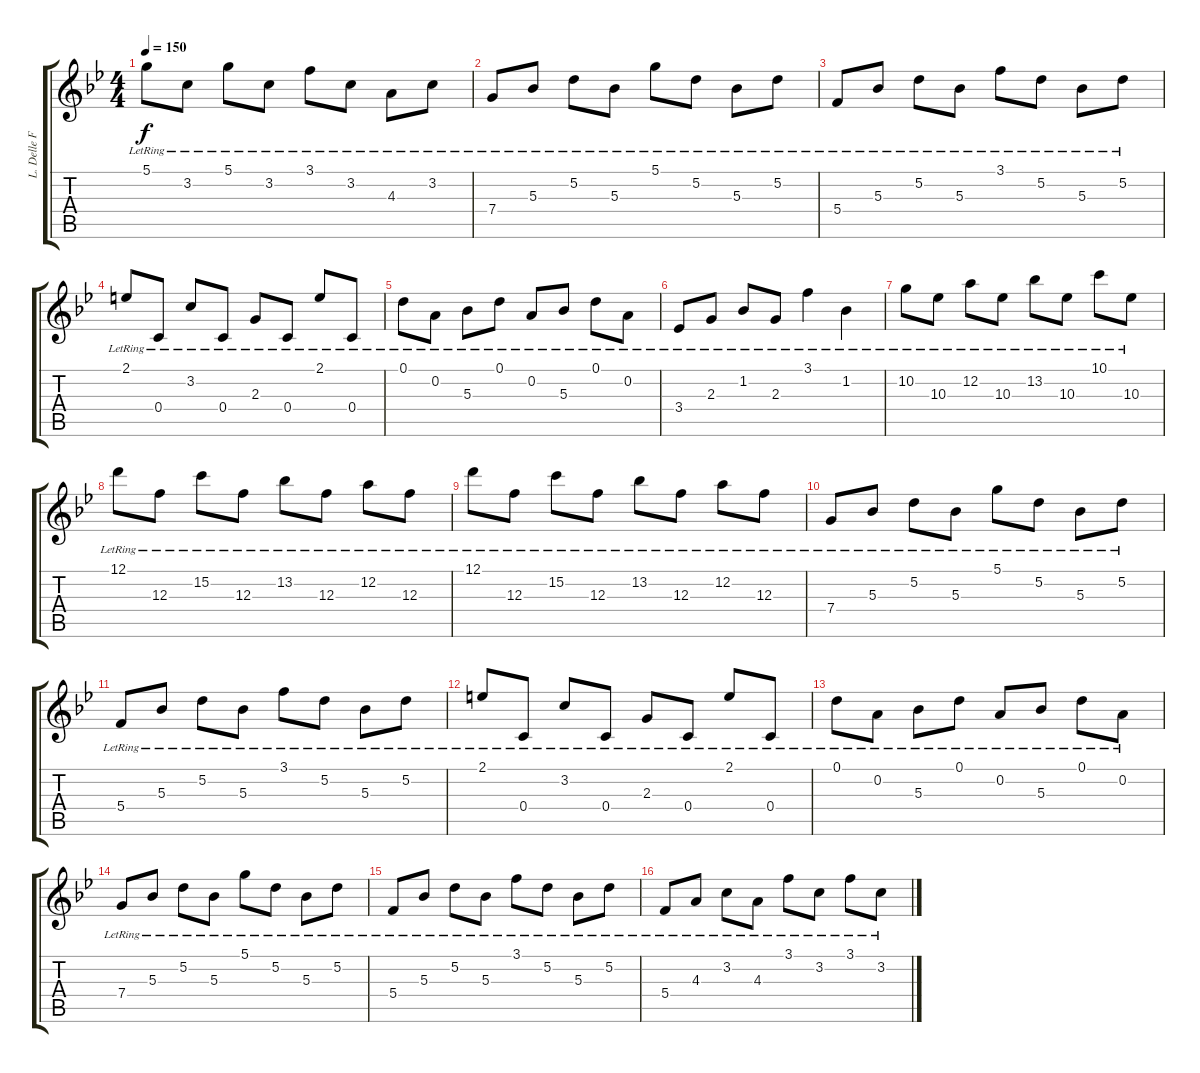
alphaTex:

\track ("L. Delle Fave (Clean Guitar L)" "L. Delle F") {instrument electricguitarclean}
\staff {score tabs}
\tuning (D4 A3 F3 C3 G2 D2) {hide}
\ts (4 4)
\tempo 150
\clef g2
\ks gminor
5.1{lr}.8{dy f} 3.2{lr}.8 5.1{lr}.8 3.2{lr}.8 3.1{lr}.8 3.2{lr}.8 4.3{lr}.8 3.2{lr}.8 |
7.4{lr}.8 5.3{lr}.8 5.2{lr}.8 5.3{lr}.8 5.1{lr}.8 5.2{lr}.8 5.3{lr}.8 5.2{lr}.8 |
5.4{lr}.8 5.3{lr}.8 5.2{lr}.8 5.3{lr}.8 3.1{lr}.8 5.2{lr}.8 5.3{lr}.8 5.2{lr}.8 |
2.1{lr}.8 0.4{lr}.8 3.2{lr}.8 0.4{lr}.8 2.3{lr}.8 0.4{lr}.8 2.1{lr}.8 0.4{lr}.8 |
0.1{lr}.8 0.2{lr}.8 5.3{lr}.8 0.1{lr}.8 0.2{lr}.8 5.3{lr}.8 0.1{lr}.8 0.2{lr}.8 |
3.4{lr}.8 2.3{lr}.8 1.2{lr}.8 2.3{lr}.8 3.1{lr}.4 1.2{lr}.4 |
10.2{lr}.8 10.3{lr}.8 12.2{lr}.8 10.3{lr}.8 13.2{lr}.8 10.3{lr}.8 10.1{lr}.8 10.3{lr}.8 |
12.1{lr}.8 12.3{lr}.8 15.2{lr}.8 12.3{lr}.8 13.2{lr}.8 12.3{lr}.8 12.2{lr}.8 12.3{lr}.8 |
12.1{lr}.8 12.3{lr}.8 15.2{lr}.8 12.3{lr}.8 13.2{lr}.8 12.3{lr}.8 12.2{lr}.8 12.3{lr}.8 |
7.4{lr}.8 5.3{lr}.8 5.2{lr}.8 5.3{lr}.8 5.1{lr}.8 5.2{lr}.8 5.3{lr}.8 5.2{lr}.8 |
5.4{lr}.8 5.3{lr}.8 5.2{lr}.8 5.3{lr}.8 3.1{lr}.8 5.2{lr}.8 5.3{lr}.8 5.2{lr}.8 |
2.1{lr}.8 0.4{lr}.8 3.2{lr}.8 0.4{lr}.8 2.3{lr}.8 0.4{lr}.8 2.1{lr}.8 0.4{lr}.8 |
0.1{lr}.8 0.2{lr}.8 5.3{lr}.8 0.1{lr}.8 0.2{lr}.8 5.3{lr}.8 0.1{lr}.8 0.2{lr}.8 |
7.4{lr}.8 5.3{lr}.8 5.2{lr}.8 5.3{lr}.8 5.1{lr}.8 5.2{lr}.8 5.3{lr}.8 5.2{lr}.8 |
5.4{lr}.8 5.3{lr}.8 5.2{lr}.8 5.3{lr}.8 3.1{lr}.8 5.2{lr}.8 5.3{lr}.8 5.2{lr}.8 |
5.4{lr}.8 4.3{lr}.8 3.2{lr}.8 4.3{lr}.8 3.1{lr}.8 3.2{lr}.8 3.1{lr}.8 3.2{lr}.8
